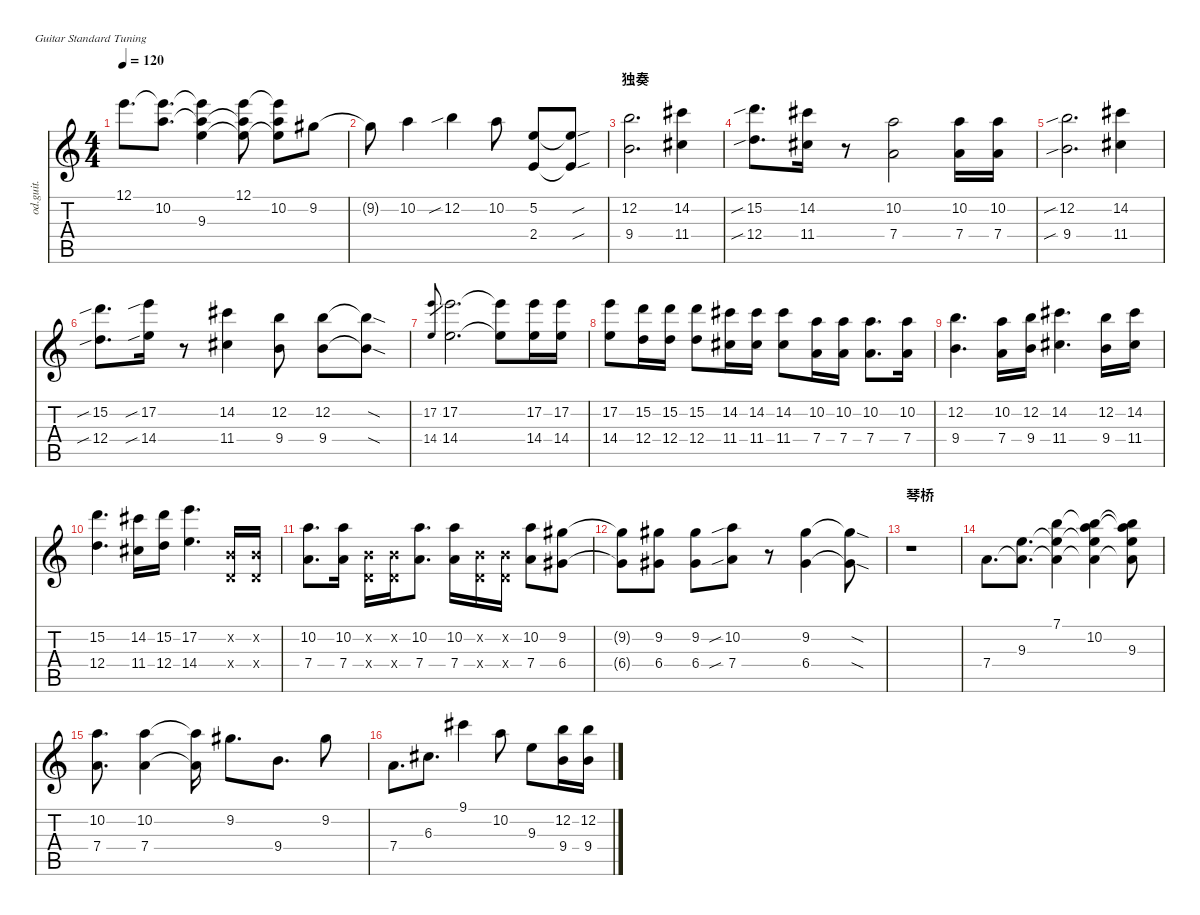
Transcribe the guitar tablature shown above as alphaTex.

\defaultSystemsLayout 4
\hideDynamics
\bracketExtendMode nobrackets
\track ("Overdriven Guitar 1" "od.guit.") {instrument overdrivenguitar}
\staff {score tabs}
\tuning (E4 B3 G3 D3 A2 E2)
\ts (4 4)
\tempo 120
\clef g2
\ks c
12.1.8{d dy mf beam Down} (10.2 12.1{t}).8{d beam Down} (9.3 12.1{t} 10.2{t}).4{beam Down} (12.1 10.2{t} 9.3{t}).8{beam Down} (10.2 9.3{t} 12.1{t}).8{beam Down} 9.2{acc #}.8{beam Down} |
9.2{t acc #}.8{beam Down} 10.2.4{beam Down} 12.2{sib}.4{beam Down} 10.2.8{beam Down} (5.2 2.4).8{beam Up} (5.2{sou t} 2.4{sou t}).8{beam Up} |
\section ("" "独奏")
(12.2 9.4).2{d beam Down} (11.4{acc #} 14.2{acc #}).4{beam Down} |
(15.2{sib} 12.4{sib}).8{d beam Down} (14.2{acc #} 11.4{acc #}).16{beam Down} r.8{beam Down} (10.2 7.4).2{beam Down} (10.2 7.4).16{beam Down} (10.2 7.4).16{beam Down} |
(12.2{sib} 9.4{sib}).2{d beam Down} (11.4{acc #} 14.2{acc #}).4{beam Down} |
(15.2{sib} 12.4{sib}).8{d beam Down} (17.2{sib} 14.4{sib}).16{beam Down} r.8{beam Down} (14.2{acc #} 11.4{acc #}).4{beam Down} (12.2 9.4).8{beam Down} (12.2 9.4).8{beam Down} (12.2{sod t} 9.4{sod t}).8{beam Down} |
(17.2 14.4).8{gr beam Up} (17.2 14.4).2{d beam Down} (14.4{t} 17.2{t}).8{beam Down} (14.4 17.2).16{beam Down} (14.4 17.2).16{beam Down} |
(17.2 14.4).8{beam Down} (15.2 12.4).16{beam Down} (15.2 12.4).16{beam Down} (15.2 12.4).8{beam Down} (14.2{acc #} 11.4{acc #}).16{beam Down} (14.2{acc #} 11.4{acc #}).16{beam Down} (14.2{acc #} 11.4{acc #}).8{beam Down} (10.2 7.4).16{beam Down} (10.2 7.4).16{beam Down} (10.2 7.4).8{d beam Down} (10.2 7.4).16{beam Down} |
(12.2 9.4).4{d beam Down} (7.4 10.2).16{beam Down} (9.4 12.2).16{beam Down} (11.4{acc #} 14.2{acc #}).4{d beam Down} (9.4 12.2).16{beam Down} (11.4{acc #} 14.2{acc #}).16{beam Down} |
(15.2 12.4).4{d beam Down} (11.4{acc #} 14.2{acc #}).16{beam Down} (12.4 15.2).16{beam Down} (14.4 17.2).4{d beam Down} (0.4{x} 0.2{x}).16{beam Up} (0.4{x} 0.2{x}).16{beam Up} |
(10.2 7.4).8{d beam Down} (7.4 10.2).16{beam Down} (0.2{x} 0.4{x}).16{beam Down} (0.2{x} 0.4{x}).16{beam Down} (7.4 10.2).8{d beam Down} (10.2 7.4).16{beam Down} (0.2{x} 0.4{x}).16{beam Down} (0.2{x} 0.4{x}).16{beam Down} (10.2 7.4).8{beam Down} (9.2{acc #} 6.4{acc #}).8{beam Down} |
(9.2{t acc #} 6.4{t acc #}).8{beam Down} (9.2{acc #} 6.4{acc #}).8{beam Down} (9.2{acc #} 6.4{acc #}).8{beam Down} (7.4{sib} 10.2{sib}).8{beam Down} r.8{beam Down} (9.2{acc #} 6.4{acc #}).4{beam Down} (6.4{sod t acc #} 9.2{sod t acc #}).8{beam Down} |
\section ("" "琴桥")
r.1{beam Down} |
7.4.8{d beam Down} (9.3 7.4{t}).8{d beam Down} (7.1 7.4{t} 9.3{t}).4{beam Down} (10.2 7.4{t} 9.3{t} 7.1{t}).4{beam Down} (9.3 7.4{t} 7.1{t} 10.2{t}).8{beam Down} |
(10.2 7.4).8{d beam Down} (7.4 10.2).4{beam Down} (10.2{t} 7.4{t}).16{beam Down} 9.2{acc #}.8{d beam Down} 9.4.8{d beam Down} 9.2{acc #}.8{beam Down} |
7.4.8{d beam Down} 6.3{acc #}.8{d beam Down} 9.1{acc #}.4{beam Down} 10.2.8{beam Down} 9.3.8{beam Down} (12.2 9.4).16{beam Down} (12.2 9.4).16{beam Down}
